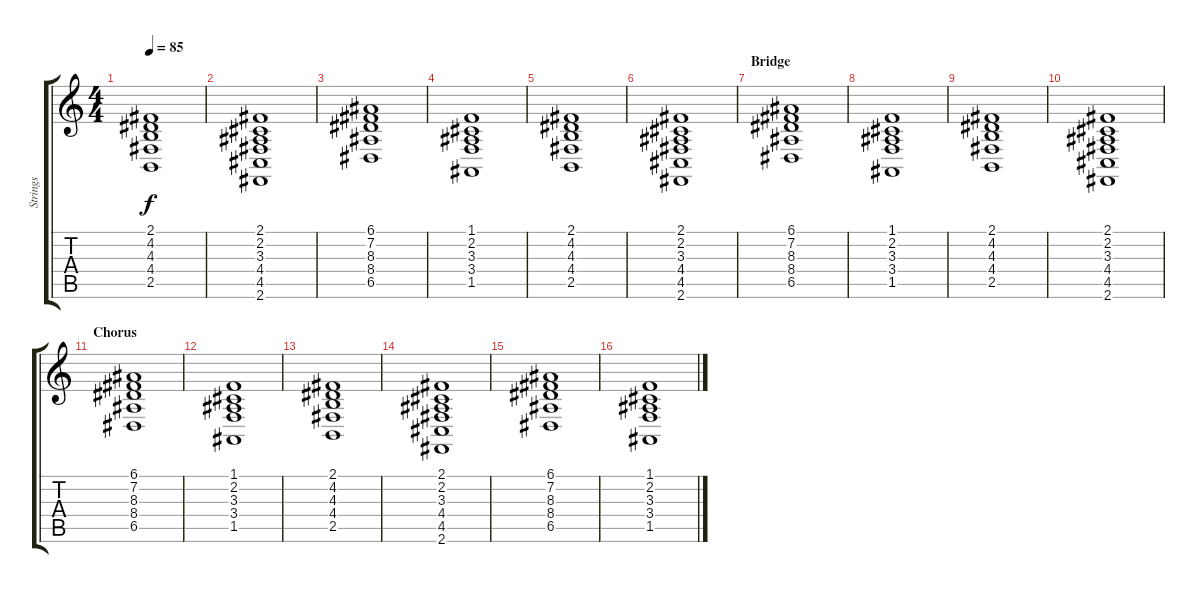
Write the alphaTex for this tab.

\track ("Strings" "Strings") {instrument stringensemble1}
\staff {score tabs}
\tuning (E4 B3 G3 D3 A2 E2) {hide}
\ts (4 4)
\tempo 85
\clef g2
\ks c
(2.1 4.2 4.3 4.4 2.5).1{dy f} |
(2.1 2.2 3.3 4.4 4.5 2.6).1 |
(6.1 7.2 8.3 8.4 6.5).1 |
(1.1 2.2 3.3 3.4 1.5).1 |
(2.1 4.2 4.3 4.4 2.5).1 |
(2.1 2.2 3.3 4.4 4.5 2.6).1 |
\section ("" "Bridge")
(6.1 7.2 8.3 8.4 6.5).1 |
(1.1 2.2 3.3 3.4 1.5).1 |
(2.1 4.2 4.3 4.4 2.5).1 |
(2.1 2.2 3.3 4.4 4.5 2.6).1 |
\section ("" "Chorus")
(6.1 7.2 8.3 8.4 6.5).1 |
(1.1 2.2 3.3 3.4 1.5).1 |
(2.1 4.2 4.3 4.4 2.5).1 |
(2.1 2.2 3.3 4.4 4.5 2.6).1 |
(6.1 7.2 8.3 8.4 6.5).1 |
(1.1 2.2 3.3 3.4 1.5).1
